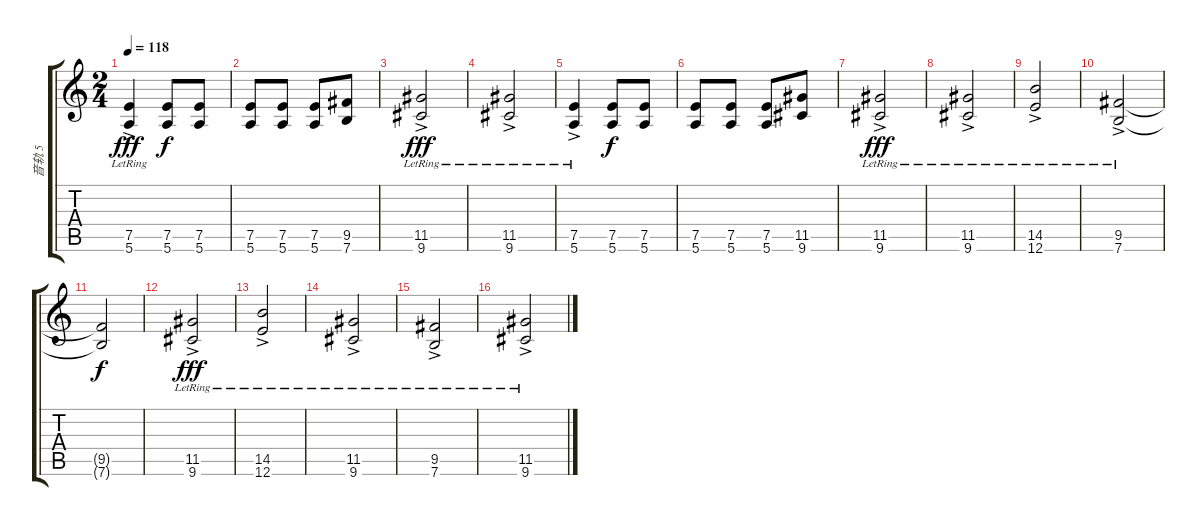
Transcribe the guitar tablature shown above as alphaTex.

\track ("音轨 5" "音轨 5") {instrument overdrivenguitar}
\staff {score tabs}
\tuning (E4 B3 G3 D3 A2 E2) {hide}
\ts (2 4)
\tempo 118
\clef g2
\ks c
(7.5 5.6{ac lr}).4{dy fff} (7.5 5.6).8{dy f} (7.5 5.6).8 |
(7.5 5.6).8 (7.5 5.6).8 (7.5 5.6).8 (9.5 7.6).8 |
(11.5{ac lr} 9.6{ac lr}).2{dy fff} |
(11.5{ac lr} 9.6{ac lr}).2 |
(7.5 5.6{ac lr}).4 (7.5 5.6).8{dy f} (7.5 5.6).8 |
(7.5 5.6).8 (7.5 5.6).8 (7.5 5.6).8 (11.5 9.6).8 |
(11.5{ac lr} 9.6{ac lr}).2{dy fff} |
(11.5{ac lr} 9.6{ac lr}).2 |
(14.5 12.6{ac lr}).2 |
(9.5 7.6{ac lr}).2 |
(9.5{t} 7.6{t}).2{dy f} |
(11.5{ac lr} 9.6{ac lr}).2{dy fff} |
(14.5 12.6{ac lr}).2 |
(11.5{ac lr} 9.6{ac lr}).2 |
(9.5 7.6{ac lr}).2 |
(11.5{ac lr} 9.6{ac lr}).2
